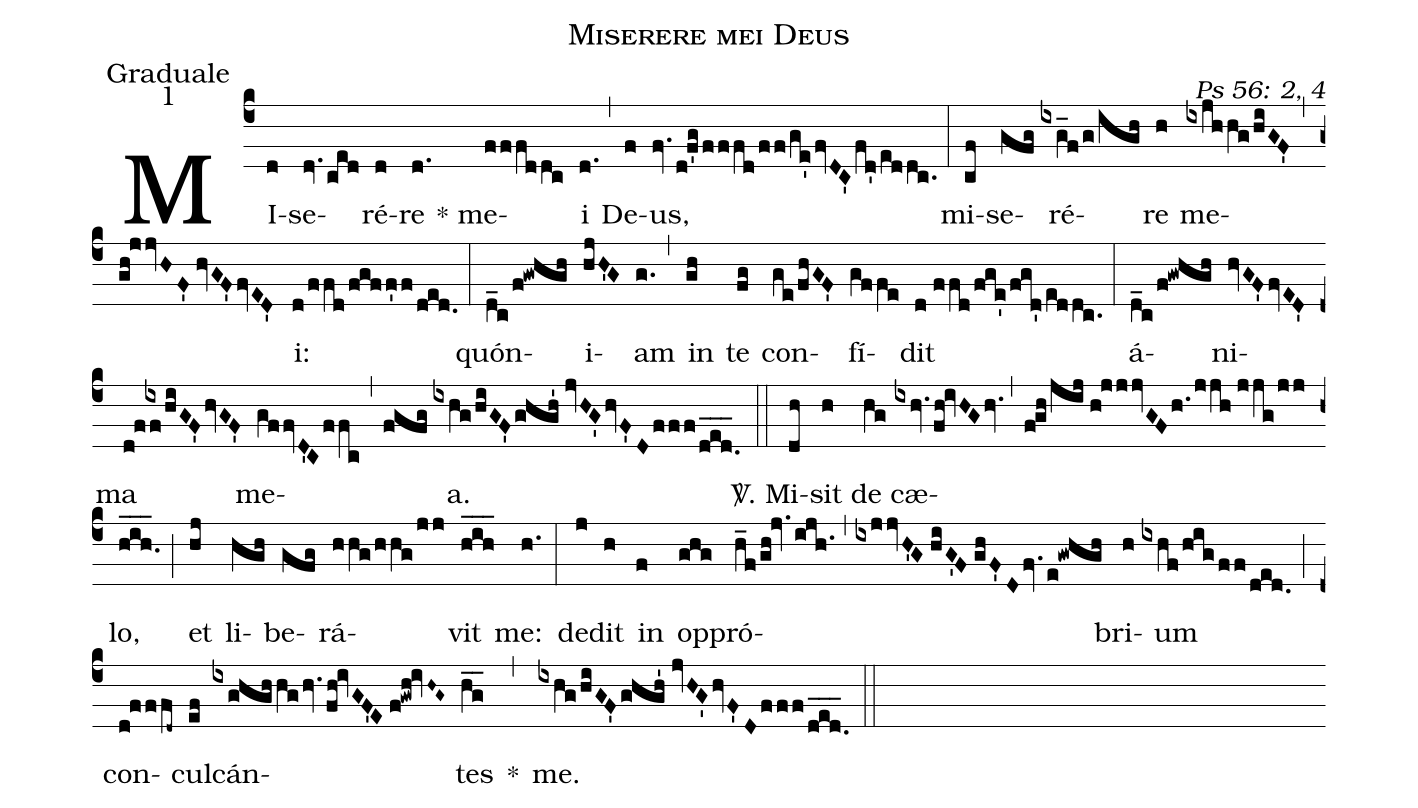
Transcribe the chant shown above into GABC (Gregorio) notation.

name: Miserere mei Deus;
office-part: Graduale;
mode: 1;
commentary: Ps 56: 2, 4;
%%
(c4) MI(d)se(dv.ced)ré(d)re(d.) * me(fffddc)i(d.) (,) De(f)us,(fv.d!f'g/fffd/ff/ge'fvDC'fd'/eddc.) (:)
mi(cf)se(gfg)ré(ixg_f/g/igh)re(h) me(ixjhhg/hiGF')(,)(gh!jjvHF'//hvGF'fvED')i:(d/ffd/fgf/!f'f/ded.) (:)
quón(d_c/f!gwhgh)i(hjH'G)am(g.) (,) in(gh) te(fg) con(ge/fhGF')fí(gffe)dit(d//ffd/fge'/fgd'/eddc.) (:)
á(d_c/f!gwhgh)ni(hvGF'fvED')ma(d!f/[1]{/[-1]ix}f/hiGF'hvGF') me(gffvD'Cffc)(,)(fgfg)a.(ixhg/hiGF'ghgh'//jvHG'hvF'Dfff/d_e_d._) (::)
<sp>V/</sp>. Mi(dh)sit(h) de(hg) cæ(ixhv.fh!ivHGhv.)(,)(fgh/jij//h!jjjvGFh./jjh//jjg/jj)lo,(h_i_h._) (;) et(hj) li(hgh)be(gfg)rá(hhg/hhg/jj)vit(h_i_h_) me:(h.) (:)
de(j)dit(h) in(f) op(ghg)pró(h_f/gh!jv.ijh.1)(,)(ixjjvH'G//hiG'F//ghF'Dfv.e!gwhgh)bri(h)um(ixhf/hig/ff/ded.) (;) con(d!fffd~)cul(ef)cán(ixghgh/!hg/!hv./!fh!ivGF'E//f!gwh!ivH~G~)tes(hg__) *(,) me.(ixhg/hiGF'ghgh'//jvHG'hvF'Dfff/d_e_d._) (::)
